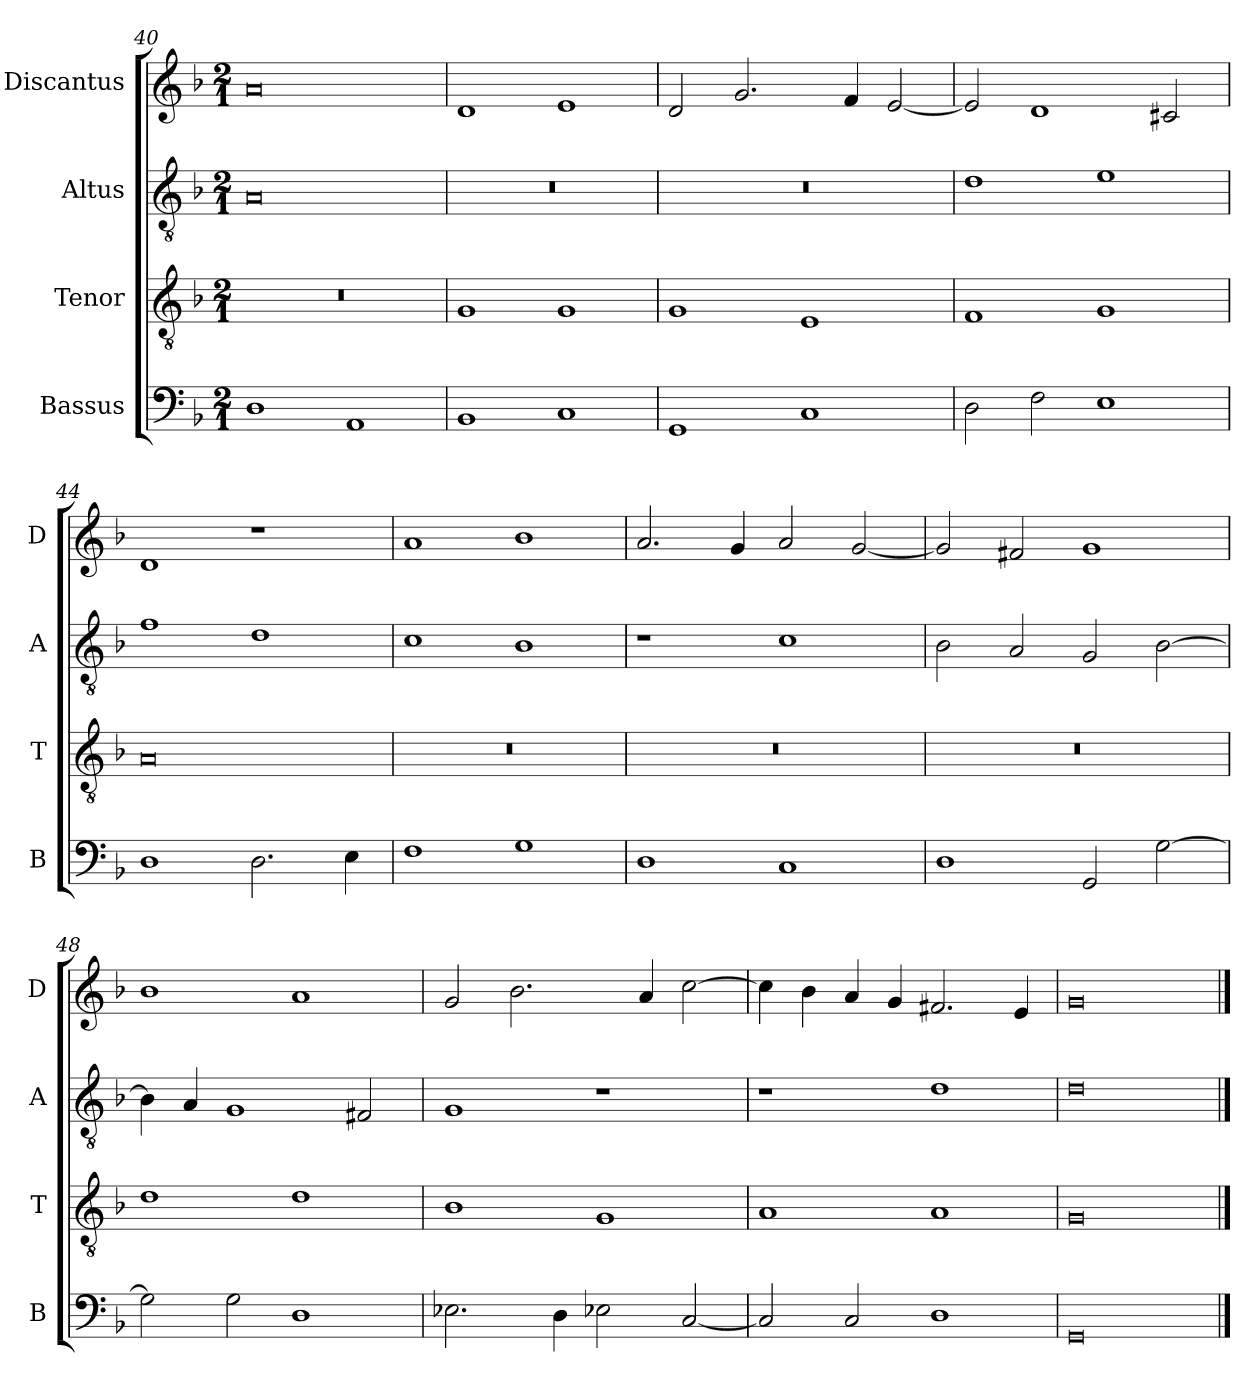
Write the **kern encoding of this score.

**kern	**kern	**kern	**kern
*part4	*part3	*part2	*part1
*staff4	*staff3	*staff2	*staff1
*I"Bassus	*I"Tenor	*I"Altus	*I"Discantus
*I'B	*I'T	*I'A	*I'D
*clefF4	*clefGv2	*clefGv2	*clefG2
*k[b-]	*k[b-]	*k[b-]	*k[b-]
*M2/1	*M2/1	*M2/1	*M2/1
=40	=40	=40	=40
1D	0r	0A	0a
1AA	.	.	.
=41	=41	=41	=41
1BB-	1G	0r	1d
1C	1G	.	1e
=42	=42	=42	=42
1GG	1G	0r	2d/
.	.	.	2.g/
1C	1E	.	.
.	.	.	4f/
.	.	.	[2e/
=43	=43	=43	=43
2D\	1F	1d	2e/]
2F\	.	.	1d
1E	1G	1e	.
.	.	.	2c#X/
=44	=44	=44	=44
1D	0A	1f	1d
2.D\	.	1d	1r
4E\	.	.	.
=45	=45	=45	=45
1F	0r	1c	1a
1G	.	1B-	1b-
=46	=46	=46	=46
1D	0r	1r	2.a/
.	.	.	4g/
1C	.	1c	2a/
.	.	.	[2g/
=47	=47	=47	=47
1D	0r	2B-\	2g/]
.	.	2A/	2f#X/
2GG/	.	2G/	1g
[2G\	.	[2B-\	.
=48	=48	=48	=48
2G\]	1d	4B-\]	1b-
.	.	4A/	.
2G\	.	1G	.
1D	1d	.	1a
.	.	2F#X/	.
=49	=49	=49	=49
2.E-X\	1B-	1G	2g/
.	.	.	2.b-\
4D\	.	.	.
2E-X\	1G	1r	.
.	.	.	4a/
[2C/	.	.	[2cc\
=50	=50	=50	=50
2C/]	1A	1r	4cc\]
.	.	.	4b-\
2C/	.	.	4a/
.	.	.	4g/
1D	1A	1d	2.f#X/
.	.	.	4e/
=51	=51	=51	=51
0GG	0G	0d	0g
==	==	==	==
*-	*-	*-	*-
